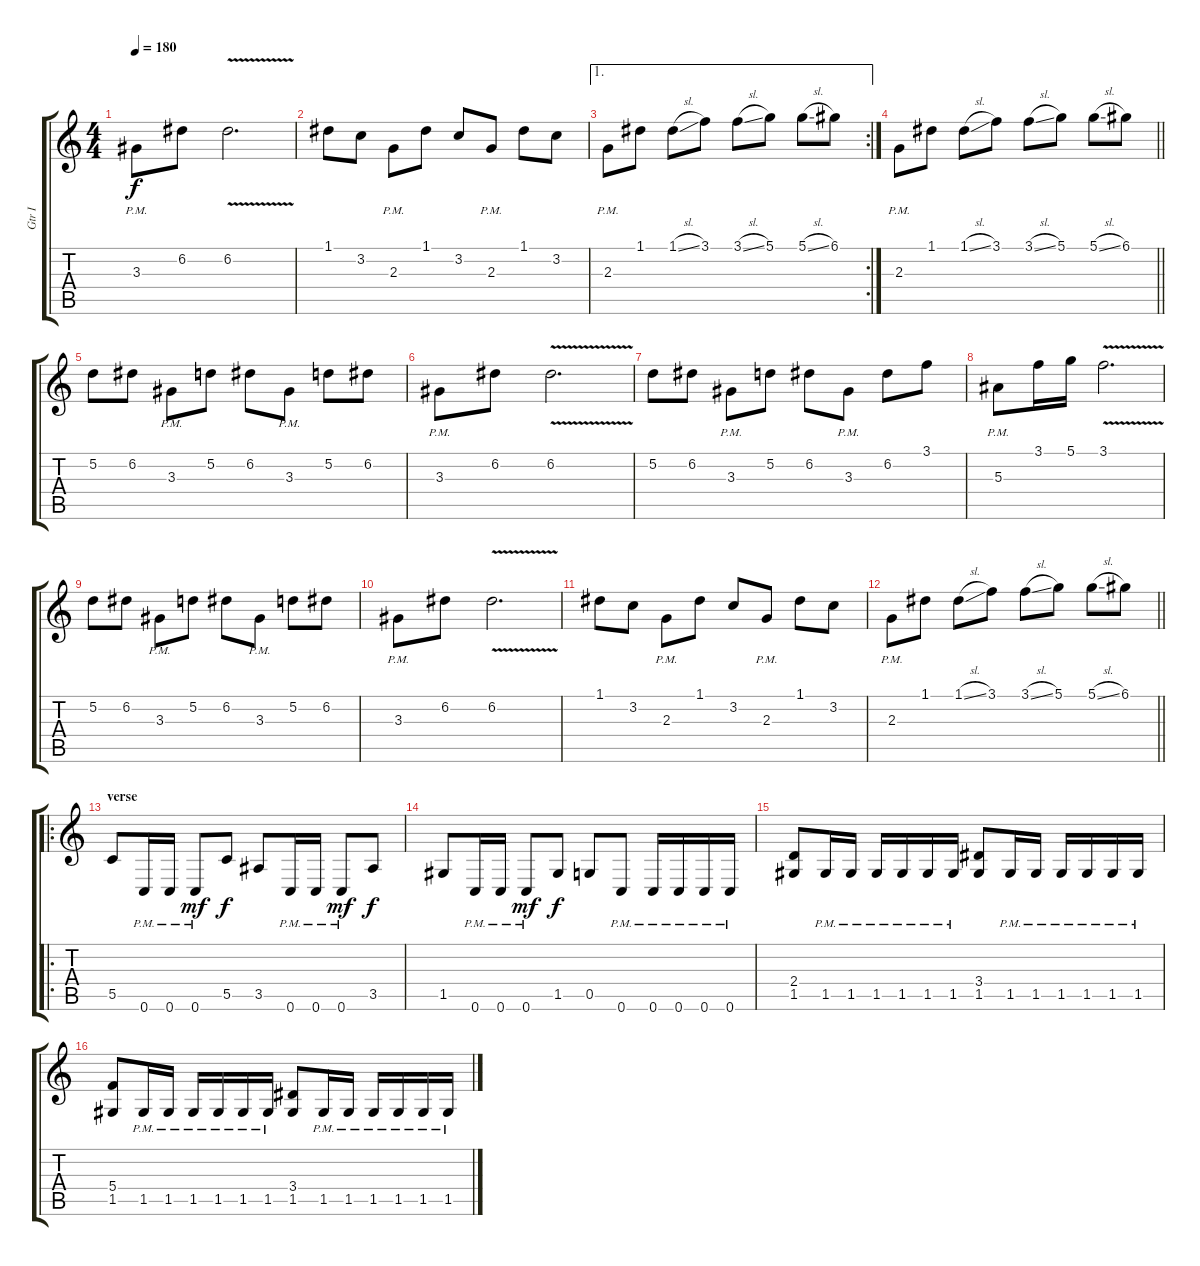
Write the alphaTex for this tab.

\track ("Gtr I" "Gtr I") {instrument distortionguitar}
\staff {score tabs}
\tuning (D4 A3 F3 C3 G2 C2) {hide}
\ts (4 4)
\tempo 180
\clef g2
\ks c
3.3{pm}.8{dy f} 6.2.8 6.2{v}.2{d} |
1.1.8 3.2.8 2.3{pm}.8 1.1.8 3.2.8 2.3{pm}.8 1.1.8 3.2.8 |
\ae 1
\rc 2
2.3{pm}.8 1.1.8 1.1{sl}.8 3.1.8 3.1{sl}.8 5.1.8 5.1{sl}.8 6.1.8 |
\barLineRight lightlight
2.3{pm}.8 1.1.8 1.1{sl}.8 3.1.8 3.1{sl}.8 5.1.8 5.1{sl}.8 6.1.8 |
\section ("" "")
5.2.8 6.2.8 3.3{pm}.8 5.2.8 6.2.8 3.3{pm}.8 5.2.8 6.2.8 |
3.3{pm}.8 6.2.8 6.2{v}.2{d} |
5.2.8 6.2.8 3.3{pm}.8 5.2.8 6.2.8 3.3{pm}.8 6.2.8 3.1.8 |
5.3{pm}.8 3.1.16 5.1.16 3.1{v}.2{d} |
5.2.8 6.2.8 3.3{pm}.8 5.2.8 6.2.8 3.3{pm}.8 5.2.8 6.2.8 |
3.3{pm}.8 6.2.8 6.2{v}.2{d} |
1.1.8 3.2.8 2.3{pm}.8 1.1.8 3.2.8 2.3{pm}.8 1.1.8 3.2.8 |
\barLineRight lightlight
2.3{pm}.8 1.1.8 1.1{sl}.8 3.1.8 3.1{sl}.8 5.1.8 5.1{sl}.8 6.1.8 |
\ro
\section ("" "verse")
5.5.8{balance 0} 0.6{pm}.16 0.6{pm}.16 0.6{pm}.8{dy mf} 5.5.8{dy f} 3.5.8 0.6{pm}.16 0.6{pm}.16 0.6{pm}.8{dy mf} 3.5.8{dy f} |
1.5.8 0.6{pm}.16 0.6{pm}.16 0.6{pm}.8{dy mf} 1.5.8{dy f} 0.5.8 0.6{pm}.8 0.6{pm}.16 0.6{pm}.16 0.6{pm}.16 0.6{pm}.16 |
(2.4 1.5).8 1.5{pm}.16 1.5{pm}.16 1.5{pm}.16 1.5{pm}.16 1.5{pm}.16 1.5{pm}.16 (3.4 1.5).8 1.5{pm}.16 1.5{pm}.16 1.5{pm}.16 1.5{pm}.16 1.5{pm}.16 1.5{pm}.16 |
(5.4 1.5).8 1.5{pm}.16 1.5{pm}.16 1.5{pm}.16 1.5{pm}.16 1.5{pm}.16 1.5{pm}.16 (3.4 1.5).8 1.5{pm}.16 1.5{pm}.16 1.5{pm}.16 1.5{pm}.16 1.5{pm}.16 1.5{pm}.16
